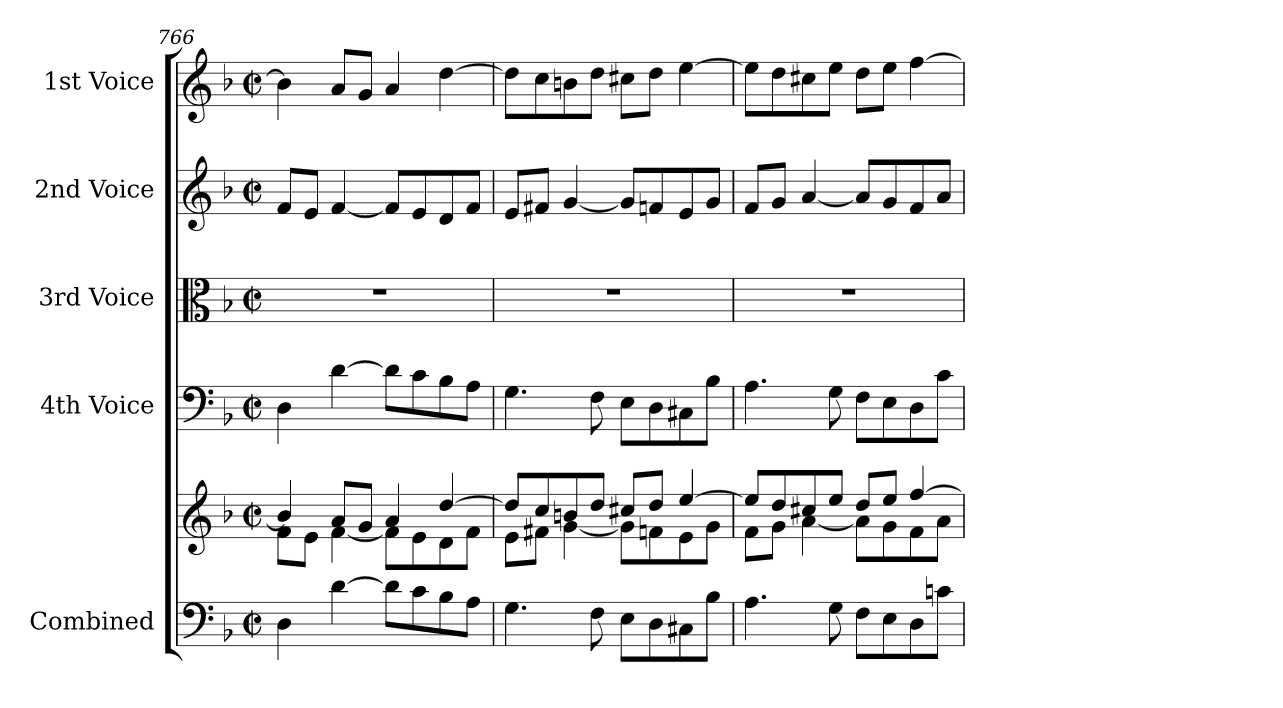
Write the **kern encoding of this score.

**kern	**kern	**kern	**kern	**kern	**kern
*part5	*part5	*part4	*part3	*part2	*part1
*staff6	*staff5	*staff4	*staff3	*staff2	*staff1
*I"Combined	*	*I"4th Voice	*I"3rd Voice	*I"2nd Voice	*I"1st Voice
*clefF4	*clefG2	*clefF4	*clefC3	*clefG2	*clefG2
*k[b-]	*k[b-]	*k[b-]	*k[b-]	*k[b-]	*k[b-]
*M2/2	*M2/2	*M2/2	*M2/2	*M2/2	*M2/2
*met(c|)	*met(c|)	*met(c|)	*met(c|)	*met(c|)	*met(c|)
=766	=766	=766	=766	=766	=766
*	*^	*	*	*	*
4D\	4b-/]	8f\L	4D\	1r	8f/L	4b-\]
.	.	8e\J	.	.	8e/J	.
[4d\	8a/L	[4f\	[4d\	.	[4f/	8a/L
.	8g/J	.	.	.	.	8g/J
8d\L]	4a/	8f\L]	8d\L]	.	8f/L]	4a/
8c\	.	8e\	8c\	.	8e/	.
8B-\	[4dd/	8d\	8B-\	.	8d/	[4dd\
8A\J	.	8f\J	8A\J	.	8f/J	.
=767	=767	=767	=767	=767	=767	=767
4.G\	8dd/L]	8e\L	4.G\	1r	8e/L	8dd\L]
.	8cc/	8f#X\J	.	.	8f#X/J	8cc\
.	8bn/	[4g\	.	.	[4g/	8bn\
8F\	8dd/J	.	8F\	.	.	8dd\J
8E\L	8cc#X/L	8g\L]	8E\L	.	8g/L]	8cc#X\L
8D\	8dd/J	8fn\	8D\	.	8fn/	8dd\J
8C#X\	[4ee/	8e\	8C#X\	.	8e/	[4ee\
8B-\J	.	8g\J	8B-\J	.	8g/J	.
!!LO:LB:g=z
=768	=768	=768	=768	=768	=768	=768
4.A\	8ee/L]	8f\L	4.A\	1r	8f/L	8ee\L]
.	8dd/	8g\J	.	.	8g/J	8dd\
.	8cc#X/	[4a\	.	.	[4a/	8cc#X\
8G\	8ee/J	.	8G\	.	.	8ee\J
8F\L	8dd/L	8a\L]	8F\L	.	8a/L]	8dd\L
8E\	8ee/J	8g\	8E\	.	8g/	8ee\J
8D\	[4ff/	8f\	8D\	.	8f/	[4ff\
8cn\J	.	8a\J	8c\J	.	8a/J	.
*	*v	*v	*	*	*	*
=	=	=	=	=	=
*-	*-	*-	*-	*-	*-
